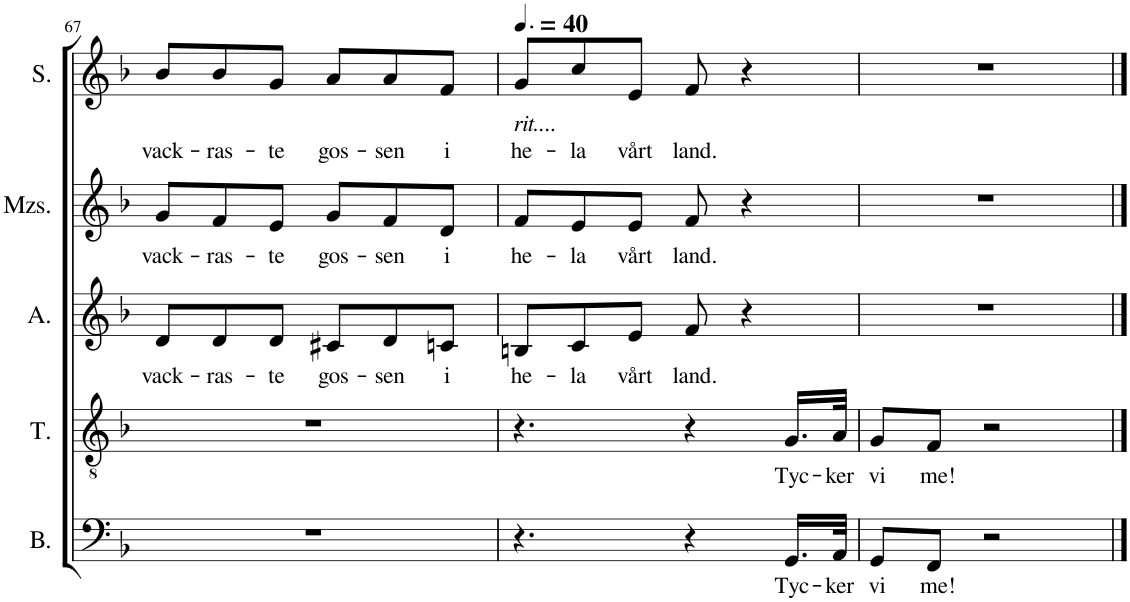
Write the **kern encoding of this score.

**kern	**text	**kern	**text	**kern	**text	**kern	**text	**kern	**text
*part5	*part5	*part4	*part4	*part3	*part3	*part2	*part2	*part1	*part1
*staff5	*staff5	*staff4	*staff4	*staff3	*staff3	*staff2	*staff2	*staff1	*staff1
*I"Bass	*	*I"Tenor	*	*I"Alto	*	*I"Mezzo-soprano	*	*I"Soprano	*
*I'B.	*	*I'T.	*	*I'A.	*	*I'Mzs.	*	*I'S.	*
!!LO:PB:g=z
*clefF4	*	*clefGv2	*	*clefG2	*	*clefG2	*	*clefG2	*
*k[b-]	*	*k[b-]	*	*k[b-]	*	*k[b-]	*	*k[b-]	*
*M6/8	*	*M6/8	*	*M6/8	*	*M6/8	*	*M6/8	*
=67	=67	=67	=67	=67	=67	=67	=67	=67	=67
!	!	!	!	!	!LO:LY:b	!	!LO:LY:b	!	!LO:LY:b
2.r	.	2.r	.	8d/L	vack-	8g/L	vack-	8b-/L	vack-
!	!	!	!	!	!LO:LY:b	!	!LO:LY:b	!	!LO:LY:b
.	.	.	.	8d/	-ras-	8f/	-ras-	8b-/	-ras-
!	!	!	!	!	!LO:LY:b	!	!LO:LY:b	!	!LO:LY:b
.	.	.	.	8d/J	-te	8e/J	-te	8g/J	-te
!	!	!	!	!	!LO:LY:b	!	!LO:LY:b	!	!LO:LY:b
.	.	.	.	8c#X/L	gos-	8g/L	gos-	8a/L	gos-
!	!	!	!	!	!LO:LY:b	!	!LO:LY:b	!	!LO:LY:b
.	.	.	.	8d/	-sen	8f/	-sen	8a/	-sen
!	!	!	!	!	!LO:LY:b	!	!LO:LY:b	!	!LO:LY:b
.	.	.	.	8cn/J	i	8d/J	i	8f/J	i
=68	=68	=68	=68	=68	=68	=68	=68	=68	=68
*	*	*	*	*	*	*	*	*MM60	*
!	!	!	!	!	!	!	!	!LO:TX:b:i:t=rit....	!
!	!	!	!	!	!LO:LY:b	!	!LO:LY:b	!	!LO:LY:b
4.r	.	4.r	.	8Bn/L	he-	8f/L	he-	8g/L	he-
!	!	!	!	!	!LO:LY:b	!	!LO:LY:b	!	!LO:LY:b
.	.	.	.	8c/	-la	8e/	-la	8cc/	-la
!	!	!	!	!	!LO:LY:b	!	!LO:LY:b	!	!LO:LY:b
.	.	.	.	8e/J	vårt	8e/J	vårt	8e/J	vårt
!	!	!	!	!	!LO:LY:b	!	!LO:LY:b	!	!LO:LY:b
4r	.	4r	.	8f/	land.	8f/	land.	8f/	land.
.	.	.	.	4r	.	4r	.	4r	.
!	!LO:LY:b	!	!LO:LY:b	!	!	!	!	!	!
16.GG/LL	Tyc-	16.G/LL	Tyc-	.	.	.	.	.	.
!	!LO:LY:b	!	!LO:LY:b	!	!	!	!	!	!
32AA/JJk	-ker	32A/JJk	-ker	.	.	.	.	.	.
=69	=69	=69	=69	=69	=69	=69	=69	=69	=69
!	!LO:LY:b	!	!LO:LY:b	!	!	!	!	!	!
8GG/L	vi	8G/L	vi	2.r	.	2.r	.	2.r	.
!	!LO:LY:b	!	!LO:LY:b	!	!	!	!	!	!
8FF/J	me!	8F/J	me!	.	.	.	.	.	.
2r	.	2r	.	.	.	.	.	.	.
==	==	==	==	==	==	==	==	==	==
*-	*-	*-	*-	*-	*-	*-	*-	*-	*-
